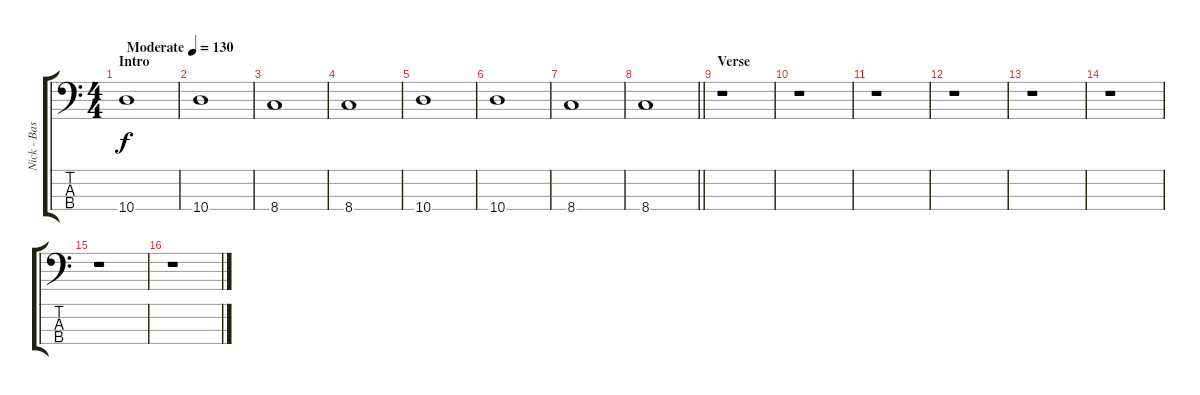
\track ("Nick - Bass" "Nick - Bas") {instrument electricbassfinger}
\staff {score tabs}
\tuning (G2 D2 A1 E1) {hide}
\ts (4 4)
\section ("" "Intro")
\tempo (130 "Moderate")
\clef f4
\ks c
10.4.1{dy f instrument electricbassfinger} |
10.4.1 |
8.4.1 |
8.4.1 |
10.4.1 |
10.4.1 |
8.4.1 |
\barLineRight lightlight
8.4.1 |
\section ("" "Verse")
r.1 |
r.1 |
r.1 |
r.1 |
r.1 |
r.1 |
r.1 |
r.1
